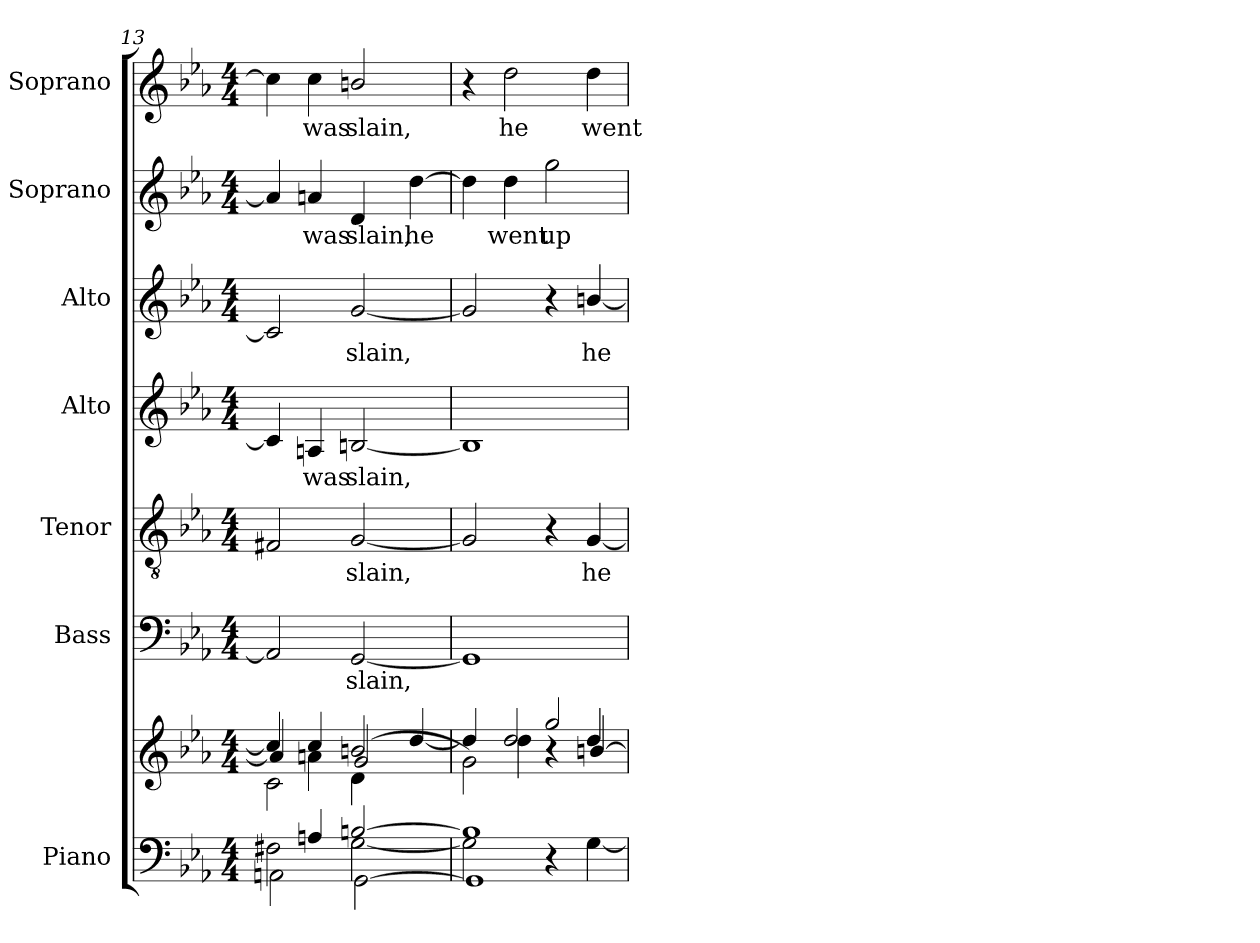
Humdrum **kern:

**kern	**kern	**kern	**text	**kern	**text	**kern	**text	**kern	**text	**kern	**text	**kern	**text
*part7	*part7	*part6	*part6	*part5	*part5	*part4	*part4	*part3	*part3	*part2	*part2	*part1	*part1
*staff8	*staff7	*staff6	*staff6	*staff5	*staff5	*staff4	*staff4	*staff3	*staff3	*staff2	*staff2	*staff1	*staff1
*I"Piano	*	*I"Bass	*	*I"Tenor	*	*I"Alto	*	*I"Alto	*	*I"Soprano	*	*I"Soprano	*
*	*	*I'B.	*	*I'T.	*	*	*	*I'A.	*	*	*	*I'S.	*
*clefF4	*clefG2	*clefF4	*	*clefGv2	*	*clefG2	*	*clefG2	*	*clefG2	*	*clefG2	*
*	*	*	*	*ITrd7c12	*	*	*	*	*	*	*	*	*
*k[b-e-a-]	*k[b-e-a-]	*k[b-e-a-]	*	*k[b-e-a-]	*	*k[b-e-a-]	*	*k[b-e-a-]	*	*k[b-e-a-]	*	*k[b-e-a-]	*
*E-:	*E-:	*E-:	*	*E-:	*	*E-:	*	*E-:	*	*E-:	*	*E-:	*
*M4/4	*M4/4	*M4/4	*	*M4/4	*	*M4/4	*	*M4/4	*	*M4/4	*	*M4/4	*
=13	=13	=13	=13	=13	=13	=13	=13	=13	=13	=13	=13	=13	=13
*^	*^	*	*	*	*	*	*	*	*	*	*	*	*
*	*^	*	*^	*	*	*	*	*	*	*	*	*	*	*	*
4ci/yy]	2F#Xi\	2AAni\	4cci/]	4ai/]	2ci\	2AAni/]	.	2FF#Xi/	.	4ci/]	.	2ci/]	.	4ai/]	.	4cci\]	.
!	!	!	!	!	!	!	!	!	!	!	!LO:LY:b:color=#000000	!	!	!	!	!	!
!	!	!	!	!	!	!	!	!	!	!	!	!	!	!	!LO:LY:b:color=#000000	!	!
!	!	!	!	!	!	!	!	!	!	!	!	!	!	!	!	!	!LO:LY:b:color=#000000
4Ani/	.	.	4cci/	4ani\	.	.	.	.	.	4Ani/	was	.	.	4ani/	was	4cci\	was
!	!	!	!	!	!	!	!LO:LY:b:color=#000000	!	!	!	!	!	!	!	!	!	!
!	!	!	!	!	!	!	!	!	!LO:LY:b:color=#000000	!	!	!	!	!	!	!	!
!	!	!	!	!	!	!	!	!	!	!	!LO:LY:b:color=#000000	!	!	!	!	!	!
!	!	!	!	!	!	!	!	!	!	!	!	!	!LO:LY:b:color=#000000	!	!	!	!
!	!	!	!	!	!	!	!	!	!	!	!	!	!	!	!LO:LY:b:color=#000000	!	!
!	!	!	!	!	!	!	!	!	!	!	!	!	!	!	!	!	!LO:LY:b:color=#000000
[2Bni/	[2Gi\	[2GGi\	2bni/	4di\	(2gi/	[2GGi/	slain,	[2GGi/	slain,	[2Bni/	slain,	[2gi/	slain,	4di/	slain,	2bni/	slain,
!	!	!	!	!	!	!	!	!	!	!	!	!	!	!	!LO:LY:b:color=#000000	!	!
.	.	.	.	[4ddi/	.	.	.	.	.	.	.	.	.	[4ddi\	he	.	.
=14	=14	=14	=14	=14	=14	=14	=14	=14	=14	=14	=14	=14	=14	=14	=14	=14	=14
1Bi]	2Gi\]	1GGi]	4ryy	4ddi/]	2gi\)	1GGi]	.	2GGi/]	.	1Bi]	.	2gi/]	.	4ddi\]	.	4r	.
!	!	!	!	!	!	!	!	!	!	!	!	!	!	!	!LO:LY:b:color=#000000	!	!
!	!	!	!	!	!	!	!	!	!	!	!	!	!	!	!	!	!LO:LY:b:color=#000000
.	.	.	2ddi/	4ddi\	.	.	.	.	.	.	.	.	.	4ddi\	went	2ddi\	he
!	!	!	!	!	!	!	!	!	!	!	!	!	!	!	!LO:LY:b:color=#000000	!	!
.	4r	.	.	2ggi/	4r	.	.	4r	.	.	.	4r	.	2ggi\	up	.	.
!	!	!	!	!	!	!	!	!	!LO:LY:b:color=#000000	!	!	!	!	!	!	!	!
!	!	!	!	!	!	!	!	!	!	!	!	!	!LO:LY:b:color=#000000	!	!	!	!
!	!	!	!	!	!	!	!	!	!	!	!	!	!	!	!	!	!LO:LY:b:color=#000000
.	[4Gi\	.	4ddi/	.	[4bni/	.	.	[4GGi/	he	.	.	[4bni/	he	.	.	4ddi\	went
*v	*v	*v	*	*	*	*	*	*	*	*	*	*	*	*	*	*	*
*	*v	*v	*v	*	*	*	*	*	*	*	*	*	*	*	*
=	=	=	=	=	=	=	=	=	=	=	=	=	=
*-	*-	*-	*-	*-	*-	*-	*-	*-	*-	*-	*-	*-	*-
